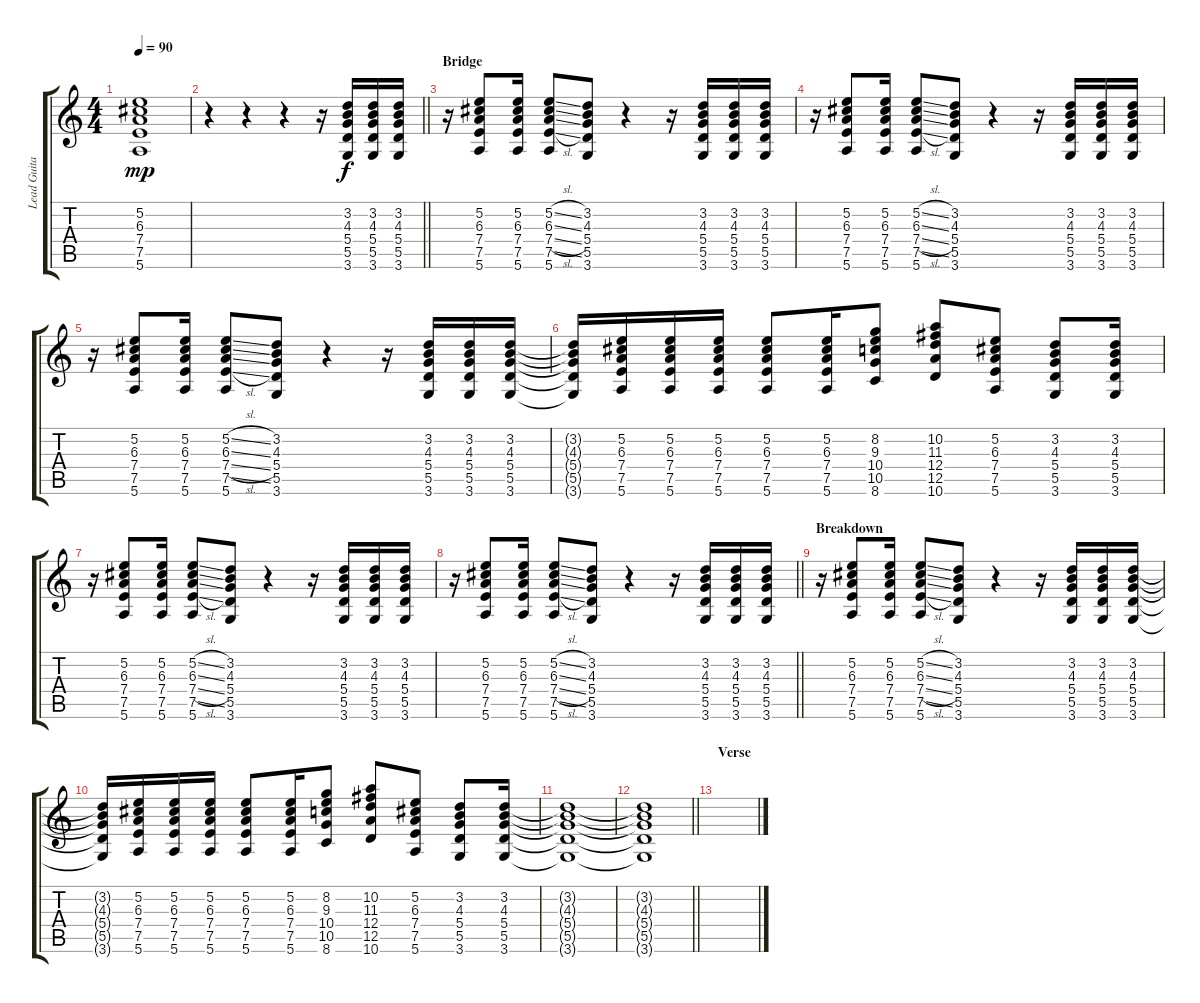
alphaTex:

\track ("Lead Guitar" "Lead Guita") {instrument overdrivenguitar}
\staff {score tabs}
\tuning (E4 B3 G3 D3 A2 E2) {hide}
\ts (4 4)
\tempo 90
\clef g2
\ks c
(5.2 6.3 7.4 7.5 5.6).1{dy mp} |
\barLineRight lightlight
r.4 r.4 r.4 r.16 (3.2 4.3 5.4 5.5 3.6).16{dy f} (3.2 4.3 5.4 5.5 3.6).16 (3.2 4.3 5.4 5.5 3.6).16 |
\section ("" "Bridge")
r.16 (5.2 6.3 7.4 7.5 5.6).8 (5.2 6.3 7.4 7.5 5.6).16 (5.2{sl} 6.3{sl} 7.4{sl} 7.5{sl} 5.6).8 (3.2 4.3 5.4 5.5 3.6).8 r.4 r.16 (3.2 4.3 5.4 5.5 3.6).16 (3.2 4.3 5.4 5.5 3.6).16 (3.2 4.3 5.4 5.5 3.6).16 |
r.16 (5.2 6.3 7.4 7.5 5.6).8 (5.2 6.3 7.4 7.5 5.6).16 (5.2{sl} 6.3{sl} 7.4{sl} 7.5{sl} 5.6).8 (3.2 4.3 5.4 5.5 3.6).8 r.4 r.16 (3.2 4.3 5.4 5.5 3.6).16 (3.2 4.3 5.4 5.5 3.6).16 (3.2 4.3 5.4 5.5 3.6).16 |
r.16 (5.2 6.3 7.4 7.5 5.6).8 (5.2 6.3 7.4 7.5 5.6).16 (5.2{sl} 6.3{sl} 7.4{sl} 7.5{sl} 5.6).8 (3.2 4.3 5.4 5.5 3.6).8 r.4 r.16 (3.2 4.3 5.4 5.5 3.6).16 (3.2 4.3 5.4 5.5 3.6).16 (3.2 4.3 5.4 5.5 3.6).16 |
(3.2{t} 4.3{t} 5.4{t} 5.5{t} 3.6{t}).16 (5.2 6.3 7.4 7.5 5.6).16 (5.2 6.3 7.4 7.5 5.6).16 (5.2 6.3 7.4 7.5 5.6).16 (5.2 6.3 7.4 7.5 5.6).8 (5.2 6.3 7.4 7.5 5.6).16 (8.2 9.3 10.4 10.5 8.6).8 (10.2 11.3 12.4 12.5 10.6).8 (5.2 6.3 7.4 7.5 5.6).8 (3.2 4.3 5.4 5.5 3.6).8 (3.2 4.3 5.4 5.5 3.6).16 |
r.16 (5.2 6.3 7.4 7.5 5.6).8 (5.2 6.3 7.4 7.5 5.6).16 (5.2{sl} 6.3{sl} 7.4{sl} 7.5{sl} 5.6).8 (3.2 4.3 5.4 5.5 3.6).8 r.4 r.16 (3.2 4.3 5.4 5.5 3.6).16 (3.2 4.3 5.4 5.5 3.6).16 (3.2 4.3 5.4 5.5 3.6).16 |
\barLineRight lightlight
r.16 (5.2 6.3 7.4 7.5 5.6).8 (5.2 6.3 7.4 7.5 5.6).16 (5.2{sl} 6.3{sl} 7.4{sl} 7.5{sl} 5.6).8 (3.2 4.3 5.4 5.5 3.6).8 r.4 r.16 (3.2 4.3 5.4 5.5 3.6).16 (3.2 4.3 5.4 5.5 3.6).16 (3.2 4.3 5.4 5.5 3.6).16 |
\section ("" "Breakdown")
r.16 (5.2 6.3 7.4 7.5 5.6).8 (5.2 6.3 7.4 7.5 5.6).16 (5.2{sl} 6.3{sl} 7.4{sl} 7.5{sl} 5.6).8 (3.2 4.3 5.4 5.5 3.6).8 r.4 r.16 (3.2 4.3 5.4 5.5 3.6).16 (3.2 4.3 5.4 5.5 3.6).16 (3.2 4.3 5.4 5.5 3.6).16 |
(3.2{t} 4.3{t} 5.4{t} 5.5{t} 3.6{t}).16 (5.2 6.3 7.4 7.5 5.6).16 (5.2 6.3 7.4 7.5 5.6).16 (5.2 6.3 7.4 7.5 5.6).16 (5.2 6.3 7.4 7.5 5.6).8 (5.2 6.3 7.4 7.5 5.6).16 (8.2 9.3 10.4 10.5 8.6).8 (10.2 11.3 12.4 12.5 10.6).8 (5.2 6.3 7.4 7.5 5.6).8 (3.2 4.3 5.4 5.5 3.6).8 (3.2 4.3 5.4 5.5 3.6).16 |
(3.2{t} 4.3{t} 5.4{t} 5.5{t} 3.6{t}).1 |
\barLineRight lightlight
(3.2{t} 4.3{t} 5.4{t} 5.5{t} 3.6{t}).1 |
\section ("" "Verse")
